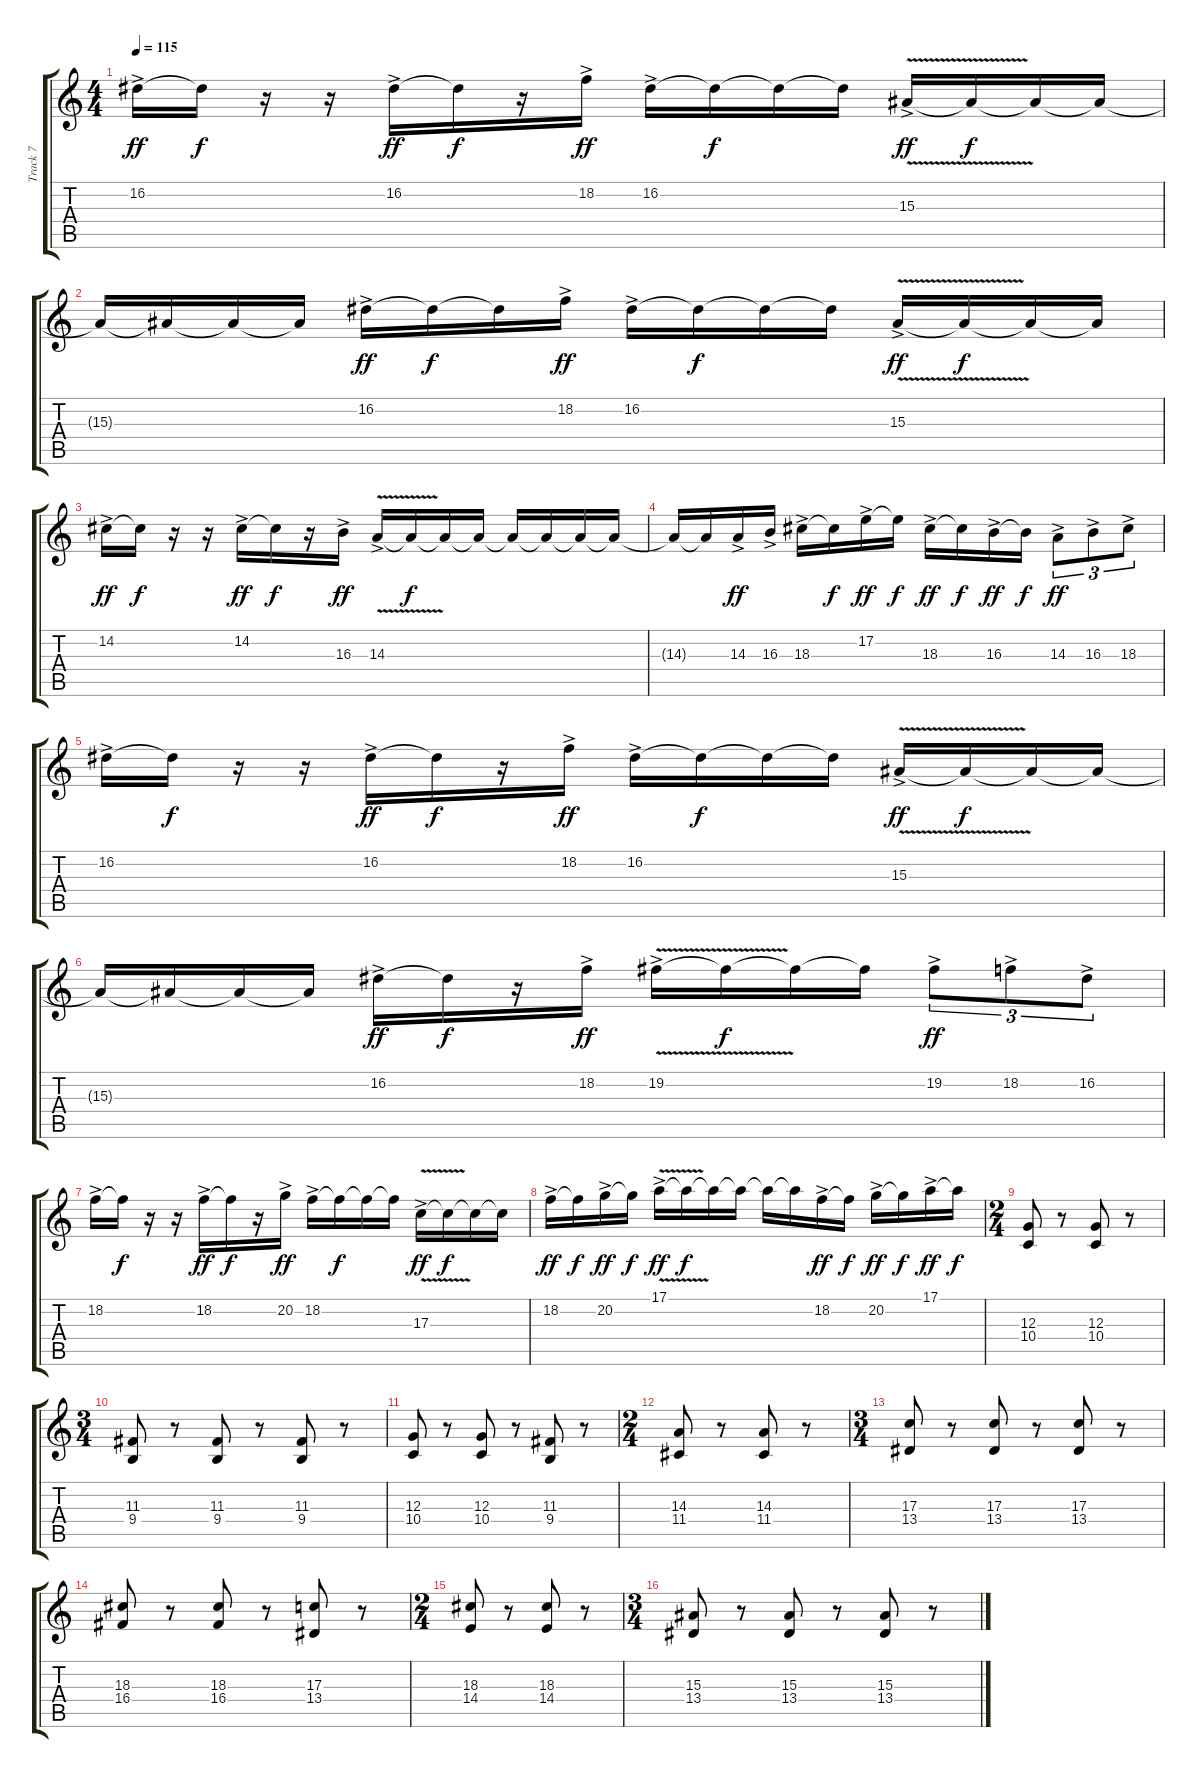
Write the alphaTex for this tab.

\track ("Track 7" "Track 7") {instrument churchorgan}
\staff {score tabs}
\tuning (E4 B3 G3 D3 A2 E2) {hide}
\ts (4 4)
\tempo 115
\clef g2
\ks c
16.2{ac}.16{dy ff} 16.2{t}.16{dy f} r.16 r.16 16.2{ac}.16{dy ff} 16.2{t}.16{dy f} r.16 18.2{ac}.16{dy ff} 16.2{ac}.16 16.2{t}.16{dy f} 16.2{t}.16 16.2{t}.16 15.3{v ac}.16{dy ff} 15.3{t}.16{dy f} 15.3{t}.16 15.3{t}.16 |
15.3{t}.16 15.3{t}.16 15.3{t}.16 15.3{t}.16 16.2{ac}.16{dy ff} 16.2{t}.16{dy f} 16.2{t}.16 18.2{ac}.16{dy ff} 16.2{ac}.16 16.2{t}.16{dy f} 16.2{t}.16 16.2{t}.16 15.3{v ac}.16{dy ff} 15.3{t}.16{dy f} 15.3{t}.16 15.3{t}.16 |
14.2{ac}.16{dy ff} 14.2{t}.16{dy f} r.16 r.16 14.2{ac}.16{dy ff} 14.2{t}.16{dy f} r.16 16.3{ac}.16{dy ff} 14.3{v ac}.16 14.3{t}.16{dy f} 14.3{t}.16 14.3{t}.16 14.3{t}.16 14.3{t}.16 14.3{t}.16 14.3{t}.16 |
14.3{t}.16 14.3{t}.16 14.3{ac}.16{dy ff} 16.3{ac}.16 18.3{ac}.16 18.3{t}.16{dy f} 17.2{ac}.16{dy ff} 17.2{t}.16{dy f} 18.3{ac}.16{dy ff} 18.3{t}.16{dy f} 16.3{ac}.16{dy ff} 16.3{t}.16{dy f} 14.3{ac}.8{tu (3 2) dy ff} 16.3{ac}.8{tu (3 2)} 18.3{ac}.8{tu (3 2)} |
16.2{ac}.16 16.2{t}.16{dy f} r.16 r.16 16.2{ac}.16{dy ff} 16.2{t}.16{dy f} r.16 18.2{ac}.16{dy ff} 16.2{ac}.16 16.2{t}.16{dy f} 16.2{t}.16 16.2{t}.16 15.3{v ac}.16{dy ff} 15.3{t}.16{dy f} 15.3{t}.16 15.3{t}.16 |
15.3{t}.16 15.3{t}.16 15.3{t}.16 15.3{t}.16 16.2{ac}.16{dy ff} 16.2{t}.16{dy f} r.16 18.2{ac}.16{dy ff} 19.2{v ac}.16 19.2{t}.16{dy f} 19.2{t}.16 19.2{t}.16 19.2{ac}.8{tu (3 2) dy ff} 18.2{ac}.8{tu (3 2)} 16.2{ac}.8{tu (3 2)} |
18.2{ac}.16 18.2{t}.16{dy f} r.16 r.16 18.2{ac}.16{dy ff} 18.2{t}.16{dy f} r.16 20.2{ac}.16{dy ff} 18.2{ac}.16 18.2{t}.16{dy f} 18.2{t}.16 18.2{t}.16 17.3{v ac}.16{dy ff} 17.3{t}.16{dy f} 17.3{t}.16 17.3{t}.16 |
18.2{ac}.16{dy ff} 18.2{t}.16{dy f} 20.2{ac}.16{dy ff} 20.2{t}.16{dy f} 17.1{v ac}.16{dy ff} 17.1{t}.16{dy f} 17.1{t}.16 17.1{t}.16 17.1{t}.16 17.1{t}.16 18.2{ac}.16{dy ff} 18.2{t}.16{dy f} 20.2{ac}.16{dy ff} 20.2{t}.16{dy f} 17.1{ac}.16{dy ff} 17.1{t}.16{dy f} |
\ts (2 4)
(12.3 10.4).8 r.8 (12.3 10.4).8 r.8 |
\ts (3 4)
(11.3 9.4).8 r.8 (11.3 9.4).8 r.8 (11.3 9.4).8 r.8 |
(12.3 10.4).8 r.8 (12.3 10.4).8 r.8 (11.3 9.4).8 r.8 |
\ts (2 4)
(14.3 11.4).8 r.8 (14.3 11.4).8 r.8 |
\ts (3 4)
(17.3 13.4).8 r.8 (17.3 13.4).8 r.8 (17.3 13.4).8 r.8 |
(18.3 16.4).8 r.8 (18.3 16.4).8 r.8 (17.3 13.4).8 r.8 |
\ts (2 4)
(18.3 14.4).8 r.8 (18.3 14.4).8 r.8 |
\ts (3 4)
(15.3 13.4).8 r.8 (15.3 13.4).8 r.8 (15.3 13.4).8 r.8
